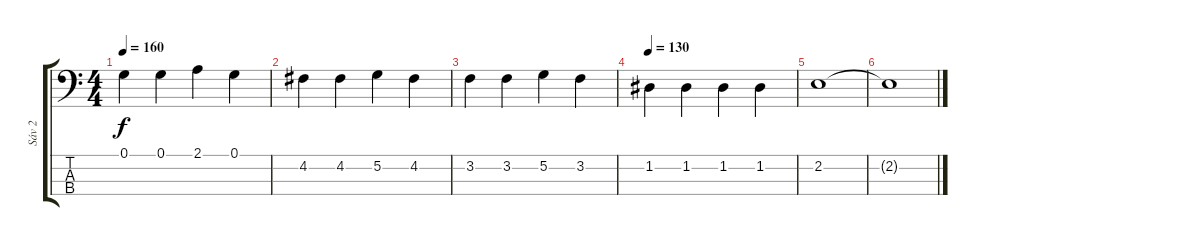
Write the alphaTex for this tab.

\track ("Sáv 2" "Sáv 2") {instrument electricbassfinger}
\staff {score tabs}
\tuning (G2 D2 A1 E1) {hide}
\ts (4 4)
\tempo 160
\clef f4
\ks c
0.1.4{dy f} 0.1.4 2.1.4 0.1.4 |
4.2.4 4.2.4 5.2.4 4.2.4 |
3.2.4 3.2.4 5.2.4 3.2.4 |
\tempo 130
1.2.4 1.2.4 1.2.4 1.2.4 |
2.2.1 |
2.2{t}.1
